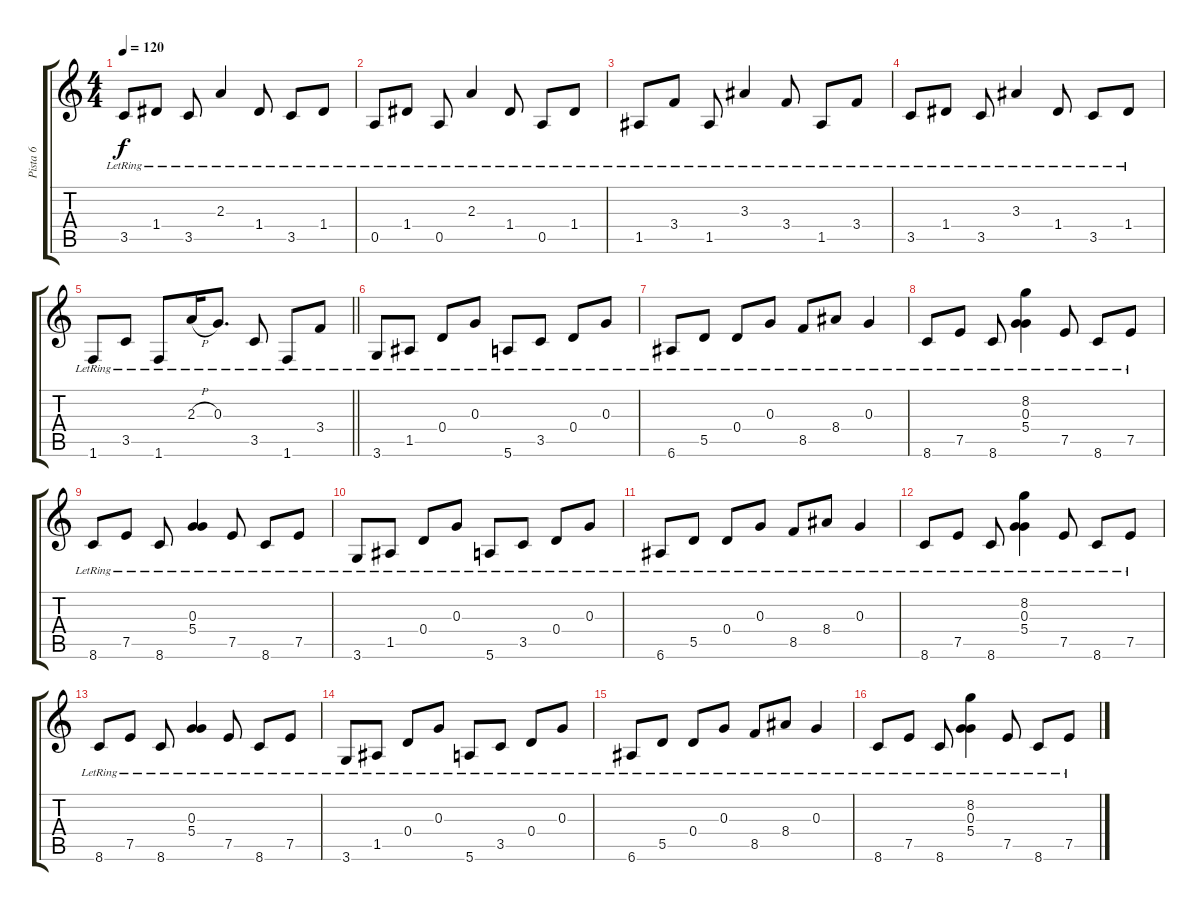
\track ("Pista 6" "Pista 6") {instrument electricguitarmuted}
\staff {score tabs}
\tuning (E4 B3 G3 D3 A2 E2) {hide}
\ts (4 4)
\tempo 120
\clef g2
\ks c
3.5{lr}.8{dy f} 1.4{lr}.8 3.5{lr}.8 2.3{lr}.4 1.4{lr}.8 3.5{lr}.8 1.4{lr}.8 |
0.5{lr}.8 1.4{lr}.8 0.5{lr}.8 2.3{lr}.4 1.4{lr}.8 0.5{lr}.8 1.4{lr}.8 |
1.5{lr}.8 3.4{lr}.8 1.5{lr}.8 3.3{lr}.4 3.4{lr}.8 1.5{lr}.8 3.4{lr}.8 |
3.5{lr}.8 1.4{lr}.8 3.5{lr}.8 3.3{lr}.4 1.4{lr}.8 3.5{lr}.8 1.4{lr}.8 |
\barLineRight lightlight
1.6{lr}.8 3.5{lr}.8 1.6{lr}.8 2.3{h lr}.16 0.3{lr}.8{d} 3.5{lr}.8 1.6{lr}.8 3.4{lr}.8 |
3.6{lr}.8 1.5{lr}.8 0.4{lr}.8 0.3{lr}.8 5.6{lr}.8 3.5{lr}.8 0.4{lr}.8 0.3{lr}.8 |
6.6{lr}.8 5.5{lr}.8 0.4{lr}.8 0.3{lr}.8 8.5{lr}.8 8.4{lr}.8 0.3{lr}.4 |
8.6{lr}.8 7.5{lr}.8 8.6{lr}.8 (8.2{lr} 0.3{lr} 5.4{lr}).4 7.5{lr}.8 8.6{lr}.8 7.5{lr}.8 |
8.6{lr}.8 7.5{lr}.8 8.6{lr}.8 (0.3{lr} 5.4{lr}).4 7.5{lr}.8 8.6{lr}.8 7.5{lr}.8 |
3.6{lr}.8 1.5{lr}.8 0.4{lr}.8 0.3{lr}.8 5.6{lr}.8 3.5{lr}.8 0.4{lr}.8 0.3{lr}.8 |
6.6{lr}.8 5.5{lr}.8 0.4{lr}.8 0.3{lr}.8 8.5{lr}.8 8.4{lr}.8 0.3{lr}.4 |
8.6{lr}.8 7.5{lr}.8 8.6{lr}.8 (8.2{lr} 0.3{lr} 5.4{lr}).4 7.5{lr}.8 8.6{lr}.8 7.5{lr}.8 |
8.6{lr}.8 7.5{lr}.8 8.6{lr}.8 (0.3{lr} 5.4{lr}).4 7.5{lr}.8 8.6{lr}.8 7.5{lr}.8 |
3.6{lr}.8 1.5{lr}.8 0.4{lr}.8 0.3{lr}.8 5.6{lr}.8 3.5{lr}.8 0.4{lr}.8 0.3{lr}.8 |
6.6{lr}.8 5.5{lr}.8 0.4{lr}.8 0.3{lr}.8 8.5{lr}.8 8.4{lr}.8 0.3{lr}.4 |
8.6{lr}.8 7.5{lr}.8 8.6{lr}.8 (8.2{lr} 0.3{lr} 5.4{lr}).4 7.5{lr}.8 8.6{lr}.8 7.5{lr}.8
